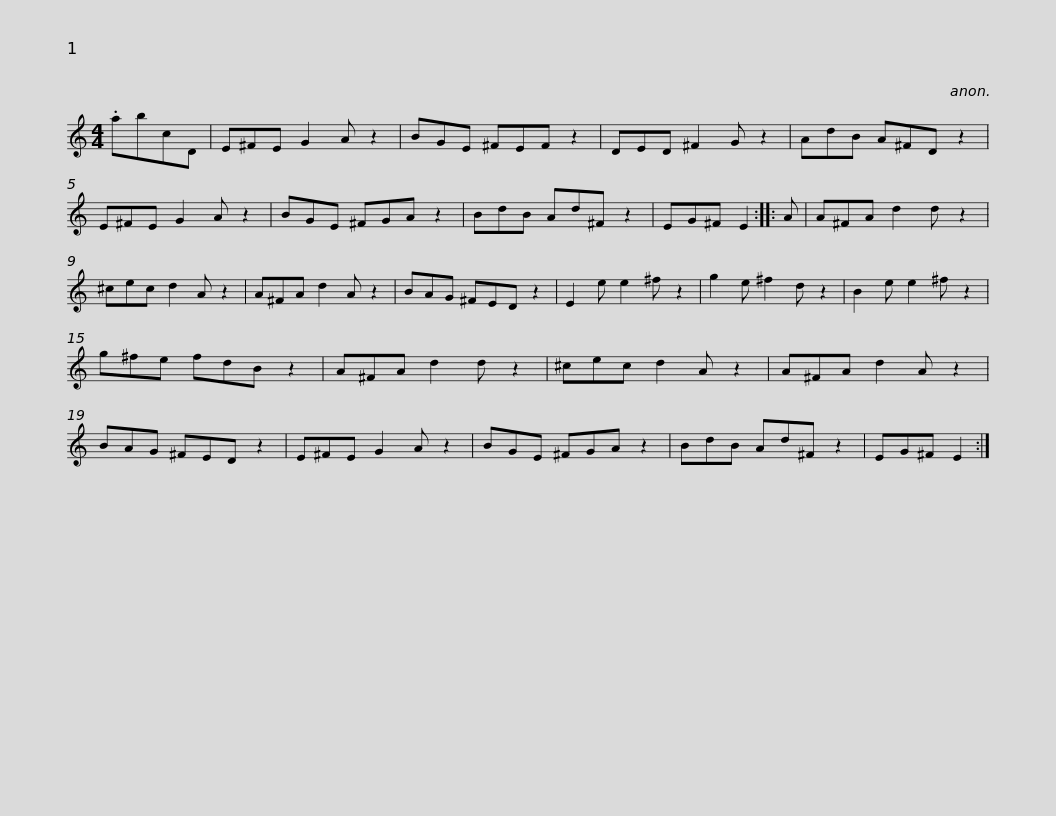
X:1
L:1/8
M:4/4
I:linebreak $
K:C
V:1 treble
V:1
 .abcD | E^FE G2 A z2 | BGE ^FEF z2 | DED ^F2 G z2 | AdB A^FD z2 | %5
 E^FE G2 A z2 | BGE ^FGA z2 |$ BdB Ad^F z2 | EG^F E2 :: A | %10
 A^FA d2 d z2 | ^cec d2 A z2 | A^FA d2 A z2 | BAG ^FED z2 |$ E2 e e2 ^f z2 | %15
 g2 e ^f2 d z2 | B2 e e2 ^f z2 | g^fe fdB z2 | A^FA d2 d z2 | ^cec d2 A z2 | %20
 A^FA d2 A z2 |$ BAG ^FED z2 | E^FE G2 A z2 | BGE ^FGA z2 | BdB Ad^F z2 | %25
 EG^F E2 :| %26
